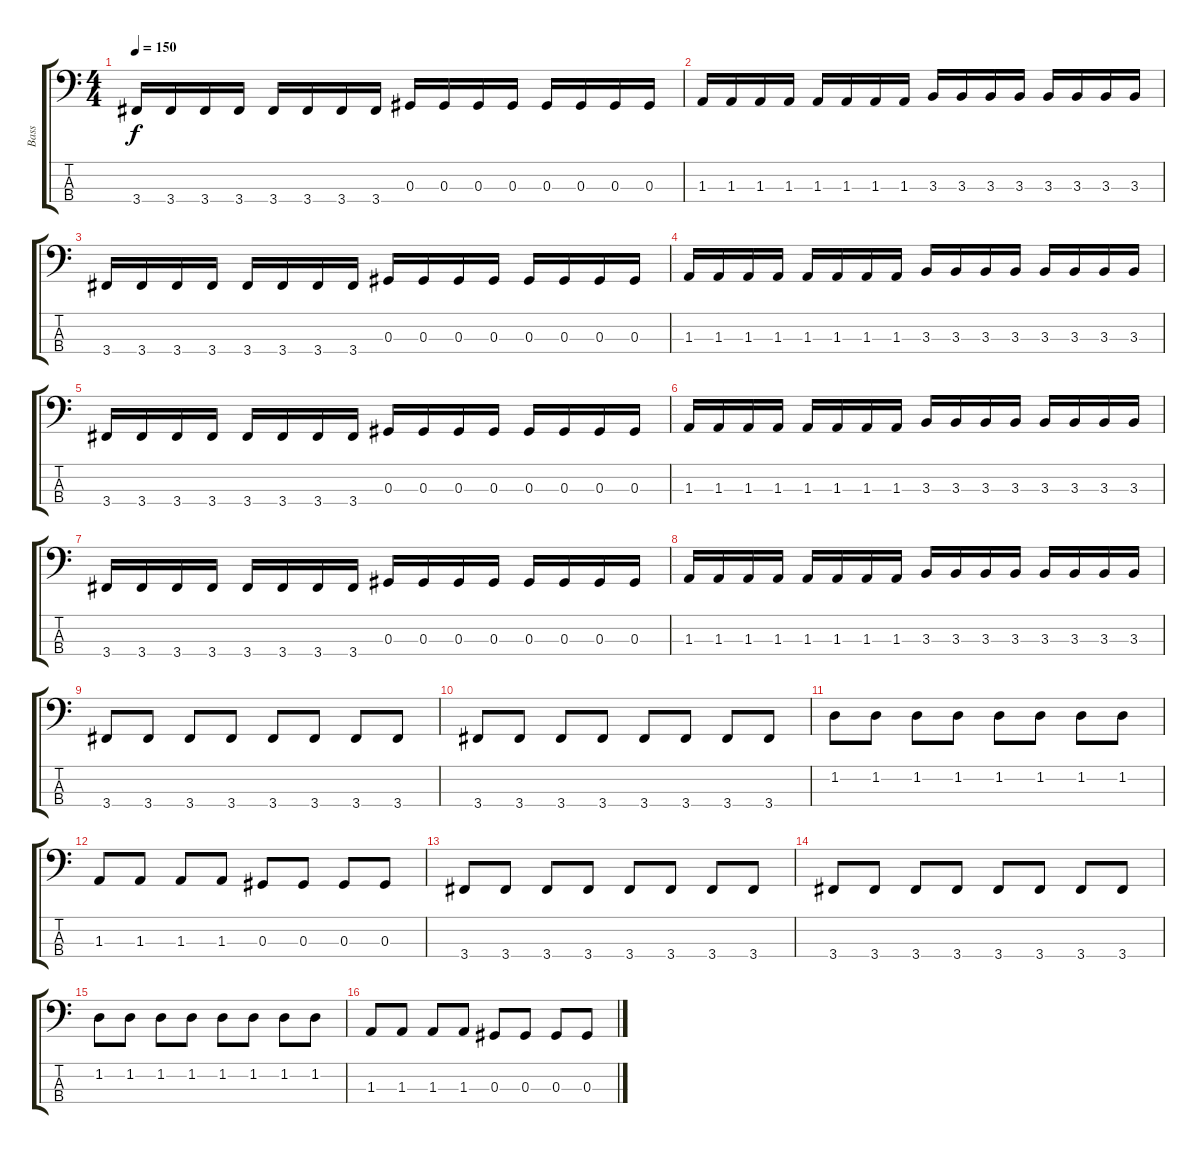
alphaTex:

\track ("Bass" "Bass") {instrument electricbassfinger}
\staff {score tabs}
\tuning (Gb2 Db2 Ab1 Eb1) {hide}
\ts (4 4)
\tempo 150
\clef f4
\ks c
3.4.16{dy f} 3.4.16 3.4.16 3.4.16 3.4.16 3.4.16 3.4.16 3.4.16 0.3.16 0.3.16 0.3.16 0.3.16 0.3.16 0.3.16 0.3.16 0.3.16 |
1.3.16 1.3.16 1.3.16 1.3.16 1.3.16 1.3.16 1.3.16 1.3.16 3.3.16 3.3.16 3.3.16 3.3.16 3.3.16 3.3.16 3.3.16 3.3.16 |
3.4.16 3.4.16 3.4.16 3.4.16 3.4.16 3.4.16 3.4.16 3.4.16 0.3.16 0.3.16 0.3.16 0.3.16 0.3.16 0.3.16 0.3.16 0.3.16 |
1.3.16 1.3.16 1.3.16 1.3.16 1.3.16 1.3.16 1.3.16 1.3.16 3.3.16 3.3.16 3.3.16 3.3.16 3.3.16 3.3.16 3.3.16 3.3.16 |
3.4.16 3.4.16 3.4.16 3.4.16 3.4.16 3.4.16 3.4.16 3.4.16 0.3.16 0.3.16 0.3.16 0.3.16 0.3.16 0.3.16 0.3.16 0.3.16 |
1.3.16 1.3.16 1.3.16 1.3.16 1.3.16 1.3.16 1.3.16 1.3.16 3.3.16 3.3.16 3.3.16 3.3.16 3.3.16 3.3.16 3.3.16 3.3.16 |
3.4.16 3.4.16 3.4.16 3.4.16 3.4.16 3.4.16 3.4.16 3.4.16 0.3.16 0.3.16 0.3.16 0.3.16 0.3.16 0.3.16 0.3.16 0.3.16 |
1.3.16 1.3.16 1.3.16 1.3.16 1.3.16 1.3.16 1.3.16 1.3.16 3.3.16 3.3.16 3.3.16 3.3.16 3.3.16 3.3.16 3.3.16 3.3.16 |
3.4.8 3.4.8 3.4.8 3.4.8 3.4.8 3.4.8 3.4.8 3.4.8 |
3.4.8 3.4.8 3.4.8 3.4.8 3.4.8 3.4.8 3.4.8 3.4.8 |
1.2.8 1.2.8 1.2.8 1.2.8 1.2.8 1.2.8 1.2.8 1.2.8 |
1.3.8 1.3.8 1.3.8 1.3.8 0.3.8 0.3.8 0.3.8 0.3.8 |
3.4.8 3.4.8 3.4.8 3.4.8 3.4.8 3.4.8 3.4.8 3.4.8 |
3.4.8 3.4.8 3.4.8 3.4.8 3.4.8 3.4.8 3.4.8 3.4.8 |
1.2.8 1.2.8 1.2.8 1.2.8 1.2.8 1.2.8 1.2.8 1.2.8 |
1.3.8 1.3.8 1.3.8 1.3.8 0.3.8 0.3.8 0.3.8 0.3.8
